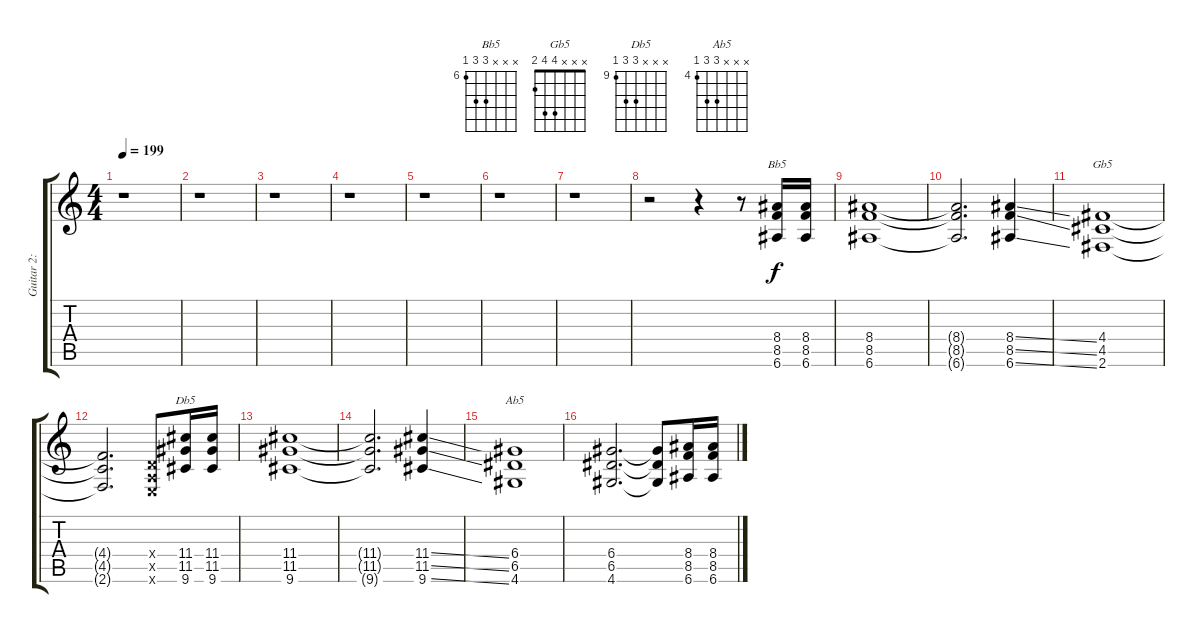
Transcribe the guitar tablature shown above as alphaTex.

\track ("Guitar 2: Overdrive" "Guitar 2: ") {instrument overdrivenguitar}
\staff {score tabs}
\tuning (E4 B3 G3 D3 A2 E2) {hide}
\chord ("Bb5" x x x 8 8 6) {firstfret 6}
\chord ("Gb5" x x x 4 4 2)
\chord ("Db5" x x x 11 11 9) {firstfret 9}
\chord ("Ab5" x x x 6 6 4) {firstfret 4}
\ts (4 4)
\tempo 199
\clef g2
\ks c
r.1{dy f instrument overdrivenguitar} |
r.1 |
r.1 |
r.1 |
r.1 |
r.1 |
r.1 |
r.2 r.4 r.8 (8.4 8.5 6.6).16{ch "Bb5"} (8.4 8.5 6.6).16 |
(8.4 8.5 6.6).1 |
(8.4{t} 8.5{t} 6.6{t}).2{d} (8.4{ss} 8.5{ss} 6.6{ss}).4 |
(4.4 4.5 2.6).1{ch "Gb5"} |
(4.4{t} 4.5{t} 2.6{t}).2{d} (0.4{x} 0.5{x} 0.6{x}).8 (11.4 11.5 9.6).16{ch "Db5"} (11.4 11.5 9.6).16 |
(11.4 11.5 9.6).1 |
(11.4{t} 11.5{t} 9.6{t}).2{d} (11.4{ss} 11.5{ss} 9.6{ss}).4 |
(6.4 6.5 4.6).1{ch "Ab5"} |
(6.4 6.5 4.6).2{d} (6.4{t} 6.5{t} 4.6{t}).8 (8.4 8.5 6.6).16 (8.4 8.5 6.6).16
